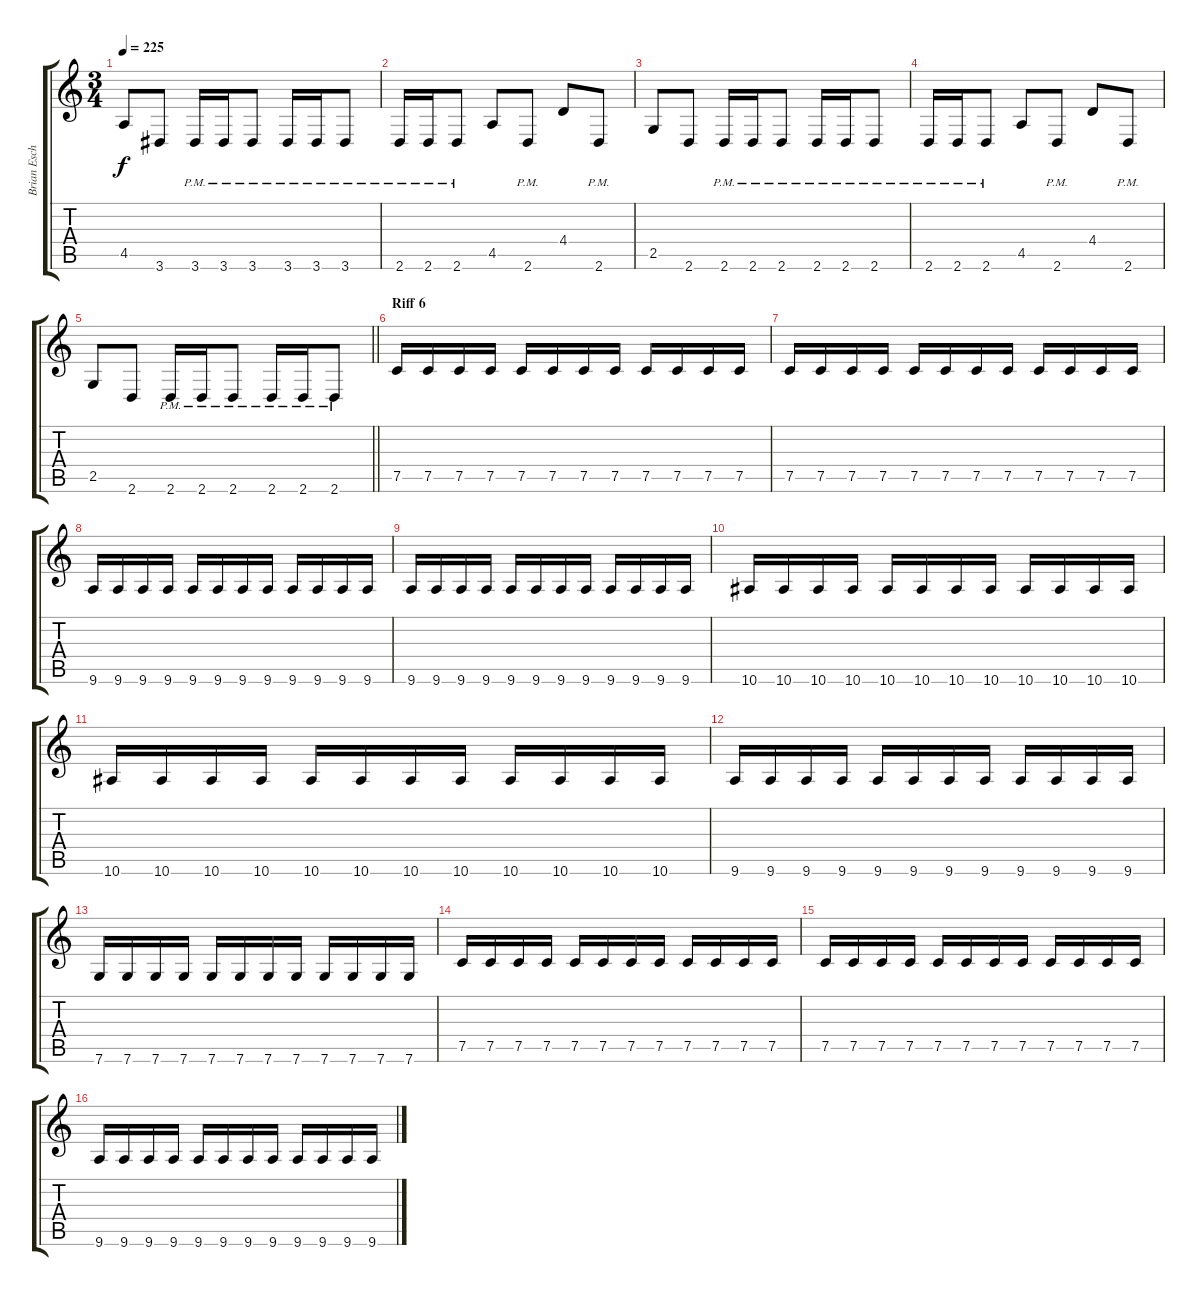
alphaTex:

\track ("Brian Eschbach" "Brian Esch") {instrument distortionguitar}
\staff {score tabs}
\tuning (C4 G3 Eb3 Bb2 F2 C2) {hide}
\ts (3 4)
\tempo 225
\clef g2
\ks c
4.5.8{dy f} 3.6.8 3.6{pm}.16 3.6{pm}.16 3.6{pm}.8 3.6{pm}.16 3.6{pm}.16 3.6{pm}.8 |
2.6{pm}.16 2.6{pm}.16 2.6{pm}.8 4.5.8 2.6{pm}.8 4.4.8 2.6{pm}.8 |
2.5.8 2.6.8 2.6{pm}.16 2.6{pm}.16 2.6{pm}.8 2.6{pm}.16 2.6{pm}.16 2.6{pm}.8 |
2.6{pm}.16 2.6{pm}.16 2.6{pm}.8 4.5.8 2.6{pm}.8 4.4.8 2.6{pm}.8 |
\barLineRight lightlight
2.5.8 2.6.8 2.6{pm}.16 2.6{pm}.16 2.6{pm}.8 2.6{pm}.16 2.6{pm}.16 2.6{pm}.8 |
\section ("" "Riff 6")
7.5.16 7.5.16 7.5.16 7.5.16 7.5.16 7.5.16 7.5.16 7.5.16 7.5.16 7.5.16 7.5.16 7.5.16 |
7.5.16 7.5.16 7.5.16 7.5.16 7.5.16 7.5.16 7.5.16 7.5.16 7.5.16 7.5.16 7.5.16 7.5.16 |
9.6.16 9.6.16 9.6.16 9.6.16 9.6.16 9.6.16 9.6.16 9.6.16 9.6.16 9.6.16 9.6.16 9.6.16 |
9.6.16 9.6.16 9.6.16 9.6.16 9.6.16 9.6.16 9.6.16 9.6.16 9.6.16 9.6.16 9.6.16 9.6.16 |
10.6.16 10.6.16 10.6.16 10.6.16 10.6.16 10.6.16 10.6.16 10.6.16 10.6.16 10.6.16 10.6.16 10.6.16 |
10.6.16 10.6.16 10.6.16 10.6.16 10.6.16 10.6.16 10.6.16 10.6.16 10.6.16 10.6.16 10.6.16 10.6.16 |
9.6.16 9.6.16 9.6.16 9.6.16 9.6.16 9.6.16 9.6.16 9.6.16 9.6.16 9.6.16 9.6.16 9.6.16 |
7.6.16 7.6.16 7.6.16 7.6.16 7.6.16 7.6.16 7.6.16 7.6.16 7.6.16 7.6.16 7.6.16 7.6.16 |
7.5.16 7.5.16 7.5.16 7.5.16 7.5.16 7.5.16 7.5.16 7.5.16 7.5.16 7.5.16 7.5.16 7.5.16 |
7.5.16 7.5.16 7.5.16 7.5.16 7.5.16 7.5.16 7.5.16 7.5.16 7.5.16 7.5.16 7.5.16 7.5.16 |
9.6.16 9.6.16 9.6.16 9.6.16 9.6.16 9.6.16 9.6.16 9.6.16 9.6.16 9.6.16 9.6.16 9.6.16
